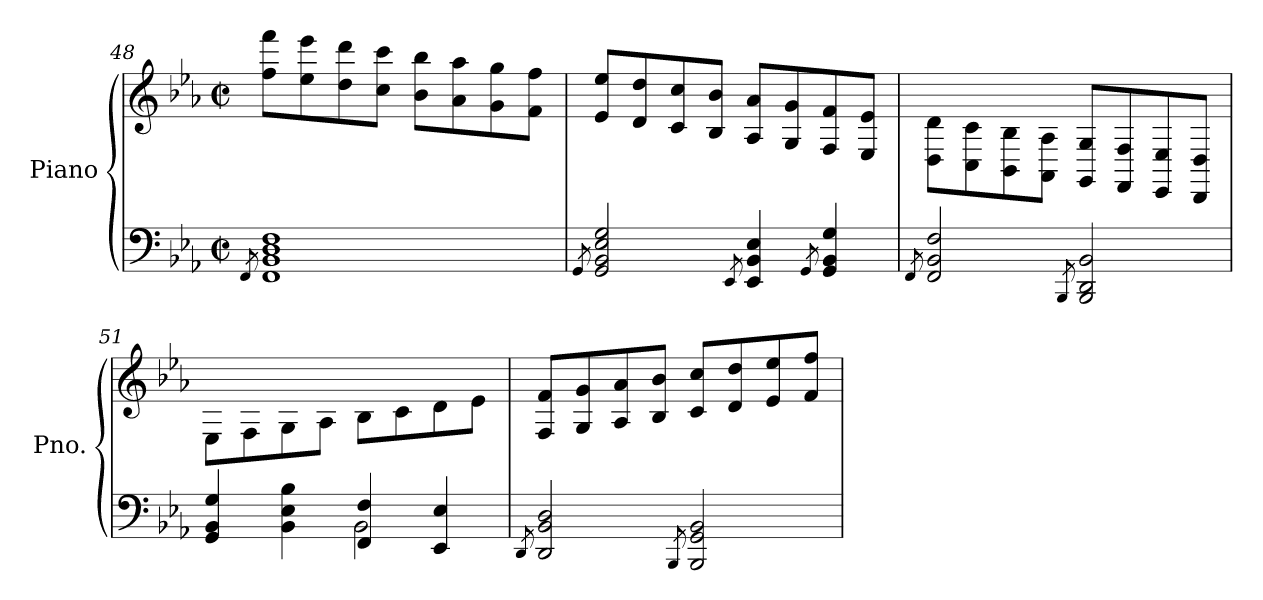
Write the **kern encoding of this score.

**kern	**kern
*part1	*part1
*staff2	*staff1
*I"Piano	*
*I'Pno.	*
*clefF4	*clefG2
*k[b-e-a-]	*k[b-e-a-]
*M2/2	*M2/2
*met(c|)	*met(c|)
=48	=48
8qFF/	.
1FF 1BB- 1D 1F	8ff\ 8fff\L
.	8ee-\ 8eee-\
.	8dd\ 8ddd\
.	8cc\ 8ccc\J
.	8b-\ 8bb-\L
.	8a-\ 8aa-\
.	8g\ 8gg\
.	8f\ 8ff\J
!!LO:LB:g=z
=49	=49
8qGG/	.
2GG/ 2BB-/ 2E-/ 2G/	8e-/ 8ee-/L
.	8d/ 8dd/
.	8c/ 8cc/
.	8B-/ 8b-/J
8qEE-/	.
4EE-/ 4BB-/ 4E-/	8A-/ 8a-/L
.	8G/ 8g/
8qGG/	.
4GG/ 4BB-/ 4G/	8F/ 8f/
.	8E-/ 8e-/J
=50	=50
8qFF/	.
*	*clefF4
2FF/ 2BB-/ 2F/	8D\ 8d\L
.	8C\ 8c\
.	8BB-\ 8B-\
.	8AA-\ 8A-\J
8qBBB-/	.
2BBB-/ 2DD/ 2BB-/	8GG/ 8G/L
.	8FF/ 8F/
.	8EE-/ 8E-/
.	8DD/ 8D/J
=51	=51
*^	*
4GG/ 4BB-/ 4G/	2ryy	8E-\L
.	.	8F\
4BB-\ 4E-\ 4B-\	.	8G\
.	.	8A-\J
4FF/ 4F/	2BB-\	8B-\L
.	.	8c\
4EE-/ 4E-/	.	8d\
.	.	8e-\J
*v	*v	*
=52	=52
8qDD/	.
*	*clefG2
2DD/ 2BB-/ 2D/	8F/ 8f/L
.	8G/ 8g/
.	8A-/ 8a-/
.	8B-/ 8b-/J
8qBBB-/	.
2BBB-/ 2GG/ 2BB-/	8c/ 8cc/L
.	8d/ 8dd/
.	8e-/ 8ee-/
.	8f/ 8ff/J
=	=
*-	*-
